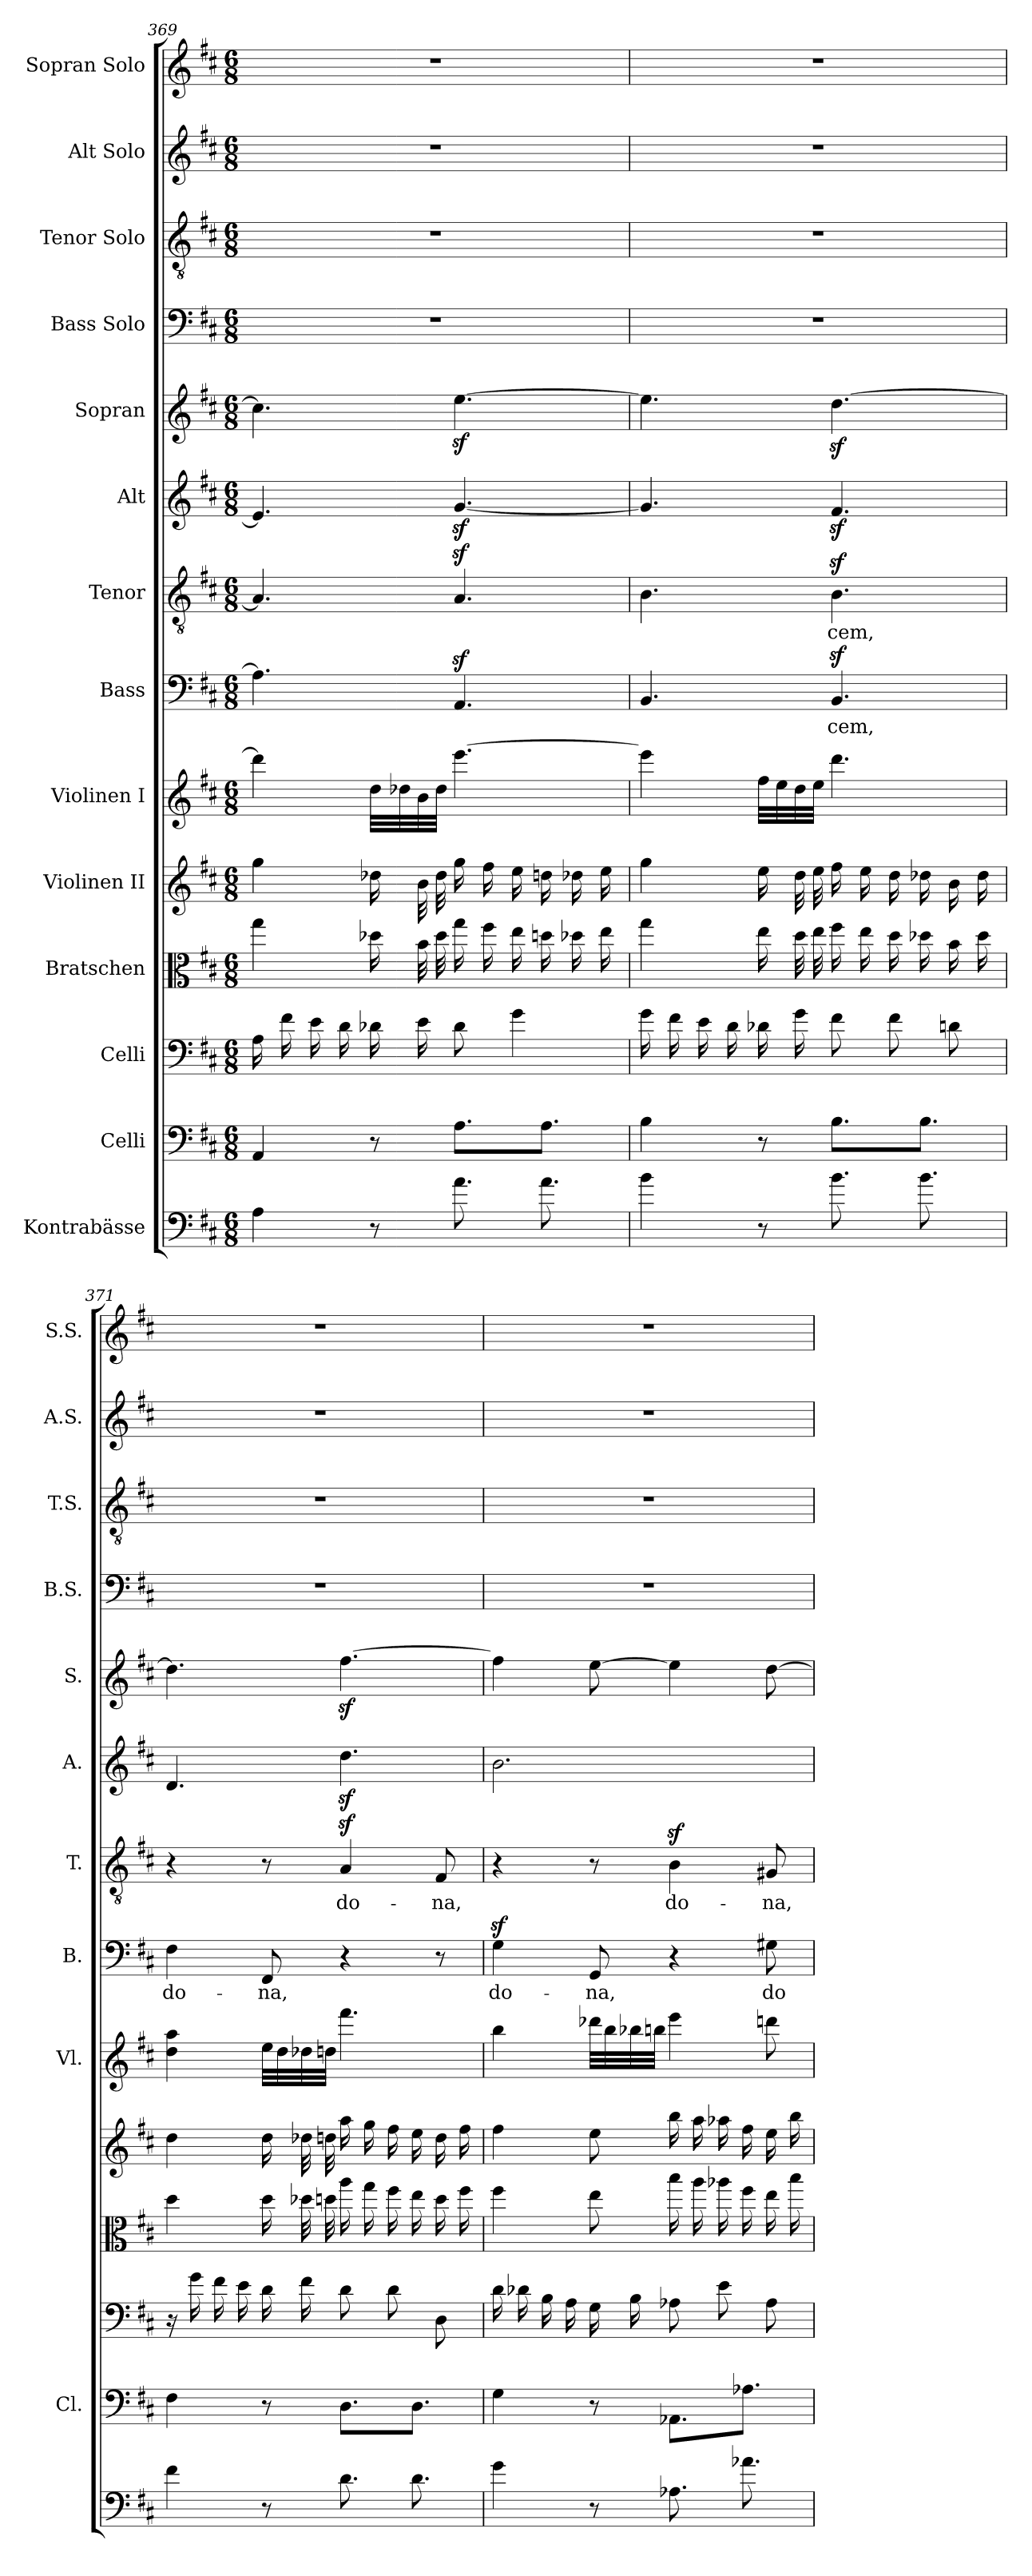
**kern	**kern	**kern	**kern	**kern	**kern	**kern	**text	**kern	**text	**kern	**kern	**kern	**kern	**kern	**kern
*part14	*part13	*part12	*part11	*part10	*part9	*part8	*part8	*part7	*part7	*part6	*part5	*part4	*part3	*part2	*part1
*staff14	*staff13	*staff12	*staff11	*staff10	*staff9	*staff8	*staff8	*staff7	*staff7	*staff6	*staff5	*staff4	*staff3	*staff2	*staff1
*I"Kontrabässe	*I"Celli	*I"Celli	*I"Bratschen	*I"Violinen II	*I"Violinen I	*I"Bass	*	*I"Tenor	*	*I"Alt	*I"Sopran	*I"Bass Solo	*I"Tenor Solo	*I"Alt Solo	*I"Sopran Solo
*	*I'Cl.	*	*	*	*I'Vl.	*I'B.	*	*I'T.	*	*I'A.	*I'S.	*I'B.S.	*I'T.S.	*I'A.S.	*I'S.S.
!!LO:PB:g=z
*clefF4	*clefF4	*clefF4	*clefC3	*clefG2	*clefG2	*clefF4	*	*clefGv2	*	*clefG2	*clefG2	*clefF4	*clefGv2	*clefG2	*clefG2
*ITrd7c12	*	*	*	*	*	*	*	*	*	*	*	*	*	*	*
*k[f#c#]	*k[f#c#]	*k[f#c#]	*k[f#c#]	*k[f#c#]	*k[f#c#]	*k[f#c#]	*	*k[f#c#]	*	*k[f#c#]	*k[f#c#]	*k[f#c#]	*k[f#c#]	*k[f#c#]	*k[f#c#]
*	*D:	*D:	*D:	*D:	*D:	*D:	*	*D:	*	*D:	*D:	*D:	*D:	*D:	*D:
*M6/8	*M6/8	*M6/8	*M6/8	*M6/8	*M6/8	*M6/8	*	*M6/8	*	*M6/8	*M6/8	*M6/8	*M6/8	*M6/8	*M6/8
=369	=369	=369	=369	=369	=369	=369	=369	=369	=369	=369	=369	=369	=369	=369	=369
4AA\	4AA/	16A\	4gg\	4gg\	4ddd-\]	4.A\]	.	4.A/]	.	4.e/]	4.cc#\]	2.r	2.r	2.r	2.r
.	.	16f#\	.	.	.	.	.	.	.	.	.	.	.	.	.
.	.	16e\	.	.	.	.	.	.	.	.	.	.	.	.	.
.	.	16d\	.	.	.	.	.	.	.	.	.	.	.	.	.
8r	8r	16d-X\	16dd-X\	16dd-X\	32dd\LLL	.	.	.	.	.	.	.	.	.	.
.	.	.	.	.	32dd-X\	.	.	.	.	.	.	.	.	.	.
.	.	16e\	32b\	32b\	32b\	.	.	.	.	.	.	.	.	.	.
.	.	.	32dd-\	32dd-\	32dd-\JJJ	.	.	.	.	.	.	.	.	.	.
8.A\	8.A\L	8d-\	16gg\	16gg\	[4.eee\	4.AAz>/	.	4.Az>/	.	[4.gz>/	[4.eez>\	.	.	.	.
.	.	.	16ff#\	16ff#\	.	.	.	.	.	.	.	.	.	.	.
.	.	4g\	16ee\	16ee\	.	.	.	.	.	.	.	.	.	.	.
8.A\	8.A\J	.	16ddn\	16ddn\	.	.	.	.	.	.	.	.	.	.	.
.	.	.	16dd-X\	16dd-X\	.	.	.	.	.	.	.	.	.	.	.
.	.	.	16ee\	16ee\	.	.	.	.	.	.	.	.	.	.	.
=370	=370	=370	=370	=370	=370	=370	=370	=370	=370	=370	=370	=370	=370	=370	=370
4B\	4B\	16g\	4gg\	4gg\	4eee\]	4.BB/	.	4.B\	.	4.g/]	4.ee\]	2.r	2.r	2.r	2.r
.	.	16f#\	.	.	.	.	.	.	.	.	.	.	.	.	.
.	.	16e\	.	.	.	.	.	.	.	.	.	.	.	.	.
.	.	16d\	.	.	.	.	.	.	.	.	.	.	.	.	.
8r	8r	16d-X\	16ee\	16ee\	32ff#\LLL	.	.	.	.	.	.	.	.	.	.
.	.	.	.	.	32ee\	.	.	.	.	.	.	.	.	.	.
.	.	16g\	32dd\	32dd\	32dd\	.	.	.	.	.	.	.	.	.	.
.	.	.	32ee\	32ee\	32ee\JJJ	.	.	.	.	.	.	.	.	.	.
!	!	!	!	!	!	!	!LO:LY:b	!	!LO:LY:b	!	!	!	!	!	!
8.B\	8.B\L	8f#\	16ff#\	16ff#\	4.ddd\	4.BBz>/	-cem,	4.Bz>\	cem,	4.f#z>/	[4.ddz>\	.	.	.	.
.	.	.	16ee\	16ee\	.	.	.	.	.	.	.	.	.	.	.
.	.	8f#\	16dd\	16dd\	.	.	.	.	.	.	.	.	.	.	.
8.B\	8.B\J	.	16dd-X\	16dd-X\	.	.	.	.	.	.	.	.	.	.	.
.	.	8dn\	16b\	16b\	.	.	.	.	.	.	.	.	.	.	.
.	.	.	16dd-\	16dd-\	.	.	.	.	.	.	.	.	.	.	.
=371	=371	=371	=371	=371	=371	=371	=371	=371	=371	=371	=371	=371	=371	=371	=371
!	!	!	!	!	!	!	!LO:LY:b	!	!	!	!	!	!	!	!
4F#\	4F#\	16r	4dd\	4dd\	4dd\ 4aa\	4F#\	-do-	4r	.	4.d/	4.dd\]	2.r	2.r	2.r	2.r
.	.	16g\	.	.	.	.	.	.	.	.	.	.	.	.	.
.	.	16f#\	.	.	.	.	.	.	.	.	.	.	.	.	.
.	.	16e\	.	.	.	.	.	.	.	.	.	.	.	.	.
!	!	!	!	!	!	!	!LO:LY:b	!	!	!	!	!	!	!	!
8r	8r	16d\	16dd\	16dd\	32ee\LLL	8FF#/	na,	8r	.	.	.	.	.	.	.
.	.	.	.	.	32dd\	.	.	.	.	.	.	.	.	.	.
.	.	16f#\	32dd-X\	32dd-X\	32dd-X\	.	.	.	.	.	.	.	.	.	.
.	.	.	32ddn\	32ddn\	32ddn\JJJ	.	.	.	.	.	.	.	.	.	.
!	!	!	!	!	!	!	!	!	!LO:LY:b	!	!	!	!	!	!
8.D\	8.D\L	8d\	16aa\	16aa\	4.fff#\	4r	.	4Az>/	-do-	4.ddz>\	[4.ff#z>\	.	.	.	.
.	.	.	16gg\	16gg\	.	.	.	.	.	.	.	.	.	.	.
.	.	8d\	16ff#\	16ff#\	.	.	.	.	.	.	.	.	.	.	.
8.D\	8.D\J	.	16ee\	16ee\	.	.	.	.	.	.	.	.	.	.	.
!	!	!	!	!	!	!	!	!	!LO:LY:b	!	!	!	!	!	!
.	.	8D\	16dd\	16dd\	.	8r	.	8F#/	na,	.	.	.	.	.	.
.	.	.	16ff#\	16ff#\	.	.	.	.	.	.	.	.	.	.	.
=372	=372	=372	=372	=372	=372	=372	=372	=372	=372	=372	=372	=372	=372	=372	=372
!	!	!	!	!	!	!	!LO:LY:b	!	!	!	!	!	!	!	!
4G\	4G\	16d\	4ff#\	4ff#\	4bb\	4Gz>\	-do-	4r	.	2.b\	4ff#\]	2.r	2.r	2.r	2.r
.	.	16d-X\	.	.	.	.	.	.	.	.	.	.	.	.	.
.	.	16B\	.	.	.	.	.	.	.	.	.	.	.	.	.
.	.	16A\	.	.	.	.	.	.	.	.	.	.	.	.	.
!	!	!	!	!	!	!	!LO:LY:b	!	!	!	!	!	!	!	!
8r	8r	16G\	8ee\	8ee\	32ddd-X\LLL	8GG/	na,	8r	.	.	[8ee\	.	.	.	.
.	.	.	.	.	32bb\	.	.	.	.	.	.	.	.	.	.
.	.	16B\	.	.	32bb-X\	.	.	.	.	.	.	.	.	.	.
.	.	.	.	.	32bbn\JJJ	.	.	.	.	.	.	.	.	.	.
!	!	!	!	!	!	!	!	!	!LO:LY:b	!	!	!	!	!	!
8.AA-X\	8.AA-X\L	8A-X\	16bb\	16bb\	4eee\	4r	.	4Bz>\	-do-	.	4ee\]	.	.	.	.
.	.	.	16aa\	16aa\	.	.	.	.	.	.	.	.	.	.	.
.	.	8e\	16aa-X\	16aa-X\	.	.	.	.	.	.	.	.	.	.	.
8.A-X\	8.A-X\J	.	16ff#\	16ff#\	.	.	.	.	.	.	.	.	.	.	.
!	!	!	!	!	!	!	!LO:LY:b	!	!LO:LY:b	!	!	!	!	!	!
.	.	8A-\	16ee\	16ee\	8dddn\	8G#X\	-do-	8G#X/	na,	.	[8dd\	.	.	.	.
.	.	.	16bb\	16bb\	.	.	.	.	.	.	.	.	.	.	.
=	=	=	=	=	=	=	=	=	=	=	=	=	=	=	=
*-	*-	*-	*-	*-	*-	*-	*-	*-	*-	*-	*-	*-	*-	*-	*-
